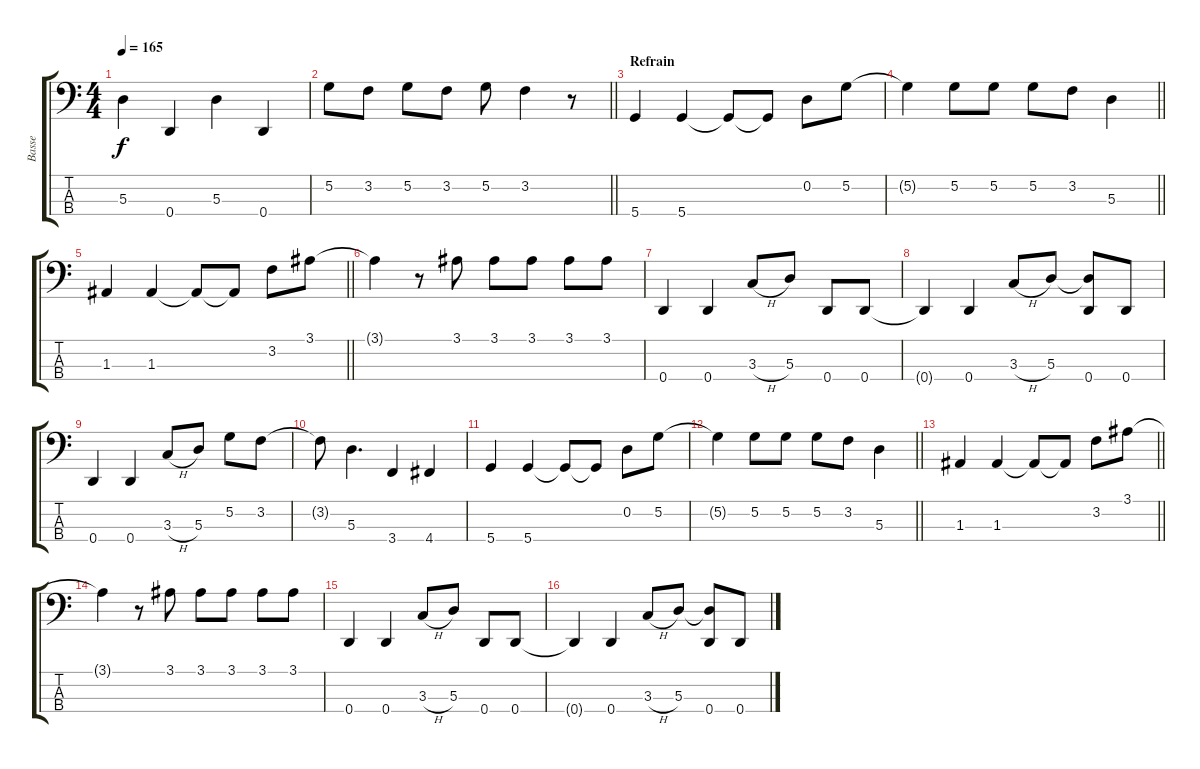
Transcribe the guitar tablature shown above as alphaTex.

\track ("Basse" "Basse") {instrument electricbassfinger}
\staff {score tabs}
\tuning (G2 D2 A1 D1) {hide}
\ts (4 4)
\tempo 165
\clef f4
\ks c
5.3.4{dy f} 0.4.4 5.3.4 0.4.4 |
\barLineRight lightlight
5.2.8 3.2.8 5.2.8 3.2.8 5.2.8 3.2.4 r.8 |
\section ("" "Refrain")
5.4.4 5.4.4 5.4{t}.8 5.4{t}.8 0.2.8 5.2.8 |
\barLineRight lightlight
5.2{t}.4 5.2.8 5.2.8 5.2.8 3.2.8 5.3.4 |
\barLineRight lightlight
1.3.4 1.3.4 1.3{t}.8 1.3{t}.8 3.2.8 3.1.8 |
3.1{t}.4 r.8 3.1.8 3.1.8 3.1.8 3.1.8 3.1.8 |
0.4.4 0.4.4 3.3{h}.8 5.3.8 0.4.8 0.4.8 |
0.4{t}.4 0.4.4 3.3{h}.8 5.3.8 (5.3{t} 0.4).8 0.4.8 |
0.4.4 0.4.4 3.3{h}.8 5.3.8 5.2.8 3.2.8 |
3.2{t}.8 5.3.4{d} 3.4.4 4.4.4 |
5.4.4 5.4.4 5.4{t}.8 5.4{t}.8 0.2.8 5.2.8 |
\barLineRight lightlight
5.2{t}.4 5.2.8 5.2.8 5.2.8 3.2.8 5.3.4 |
\barLineRight lightlight
1.3.4 1.3.4 1.3{t}.8 1.3{t}.8 3.2.8 3.1.8 |
3.1{t}.4 r.8 3.1.8 3.1.8 3.1.8 3.1.8 3.1.8 |
0.4.4 0.4.4 3.3{h}.8 5.3.8 0.4.8 0.4.8 |
0.4{t}.4 0.4.4 3.3{h}.8 5.3.8 (5.3{t} 0.4).8 0.4.8
